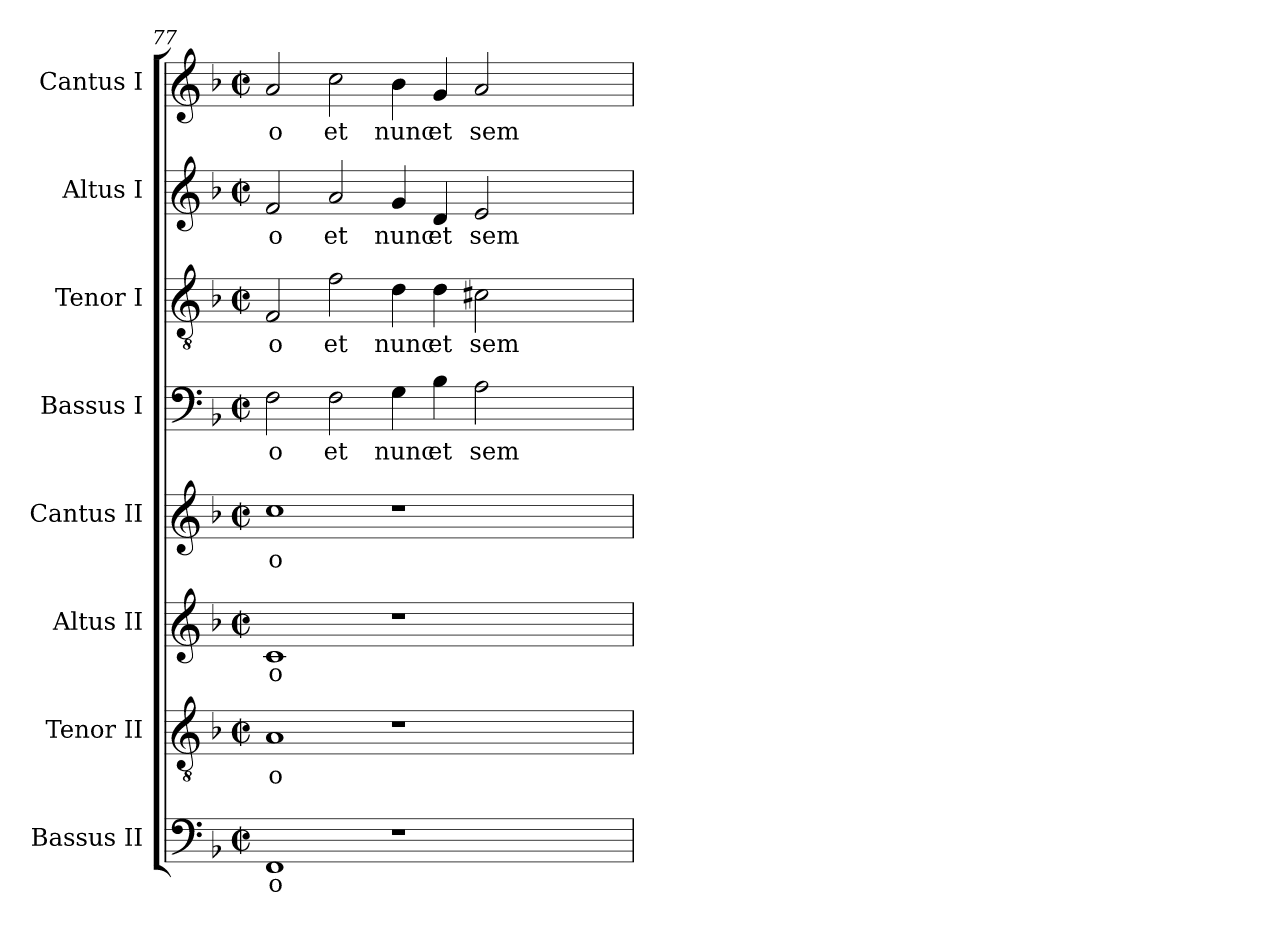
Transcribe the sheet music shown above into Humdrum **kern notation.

**kern	**text	**kern	**text	**kern	**text	**kern	**text	**kern	**text	**kern	**text	**kern	**text	**kern	**text
*part8	*part8	*part7	*part7	*part6	*part6	*part5	*part5	*part4	*part4	*part3	*part3	*part2	*part2	*part1	*part1
*staff8	*staff8	*staff7	*staff7	*staff6	*staff6	*staff5	*staff5	*staff4	*staff4	*staff3	*staff3	*staff2	*staff2	*staff1	*staff1
*I"Bassus II	*	*I"Tenor II	*	*I"Altus II	*	*I"Cantus II	*	*I"Bassus I	*	*I"Tenor I	*	*I"Altus I	*	*I"Cantus I	*
*clefF4	*	*clefGv2	*	*clefG2	*	*clefG2	*	*clefF4	*	*clefGv2	*	*clefG2	*	*clefG2	*
*k[b-]	*	*k[b-]	*	*k[b-]	*	*k[b-]	*	*k[b-]	*	*k[b-]	*	*k[b-]	*	*k[b-]	*
*F:	*	*F:	*	*F:	*	*F:	*	*F:	*	*F:	*	*F:	*	*F:	*
*M2/2	*	*M2/2	*	*M2/2	*	*M2/2	*	*M2/2	*	*M2/2	*	*M2/2	*	*M2/2	*
*met(c|)	*	*met(c|)	*	*met(c|)	*	*met(c|)	*	*met(c|)	*	*met(c|)	*	*met(c|)	*	*met(c|)	*
=77	=77	=77	=77	=77	=77	=77	=77	=77	=77	=77	=77	=77	=77	=77	=77
!	!LO:LY:b:cj	!	!LO:LY:b:cj	!	!LO:LY:b:cj	!	!LO:LY:b:cj	!	!LO:LY:b:cj	!	!LO:LY:b:cj	!	!LO:LY:b:cj	!	!LO:LY:b:cj
1FF	o	1A	o	1c	-o	1cc	o	2F\	o	2F/	o	2f/	-o	2a/	o
!	!	!	!	!	!	!	!	!	!LO:LY:b:cj	!	!LO:LY:b:cj	!	!LO:LY:b:cj	!	!LO:LY:b:cj
.	.	.	.	.	.	.	.	2F\	et	2f\	et	2a/	et	2cc\	et
!LO:N:vis=1	!	!LO:N:vis=1	!	!LO:N:vis=1	!	!LO:N:vis=1	!	!	!LO:LY:b:cj	!	!LO:LY:b:cj	!	!LO:LY:b:cj	!	!LO:LY:b:cj
0r	.	0r	.	0r	.	0r	.	4G\	nunc	4d\	nunc	4g/	nunc	4b-\	nunc
!	!	!	!	!	!	!	!	!	!LO:LY:b:cj	!	!LO:LY:b:cj	!	!LO:LY:b:cj	!	!LO:LY:b:cj
.	.	.	.	.	.	.	.	4B-\	et	4d\	et	4d/	et	4g/	et
!	!	!	!	!	!	!	!	!	!LO:LY:b:cj	!	!LO:LY:b:cj	!	!LO:LY:b:cj	!	!LO:LY:b:cj
.	.	.	.	.	.	.	.	2A\	sem	2c#X\	sem	2e/	sem-	2a/	sem
.	.	.	.	.	.	.	.	1ryy	.	1ryy	.	1ryy	.	1ryy	.
=	=	=	=	=	=	=	=	=	=	=	=	=	=	=	=
*-	*-	*-	*-	*-	*-	*-	*-	*-	*-	*-	*-	*-	*-	*-	*-
